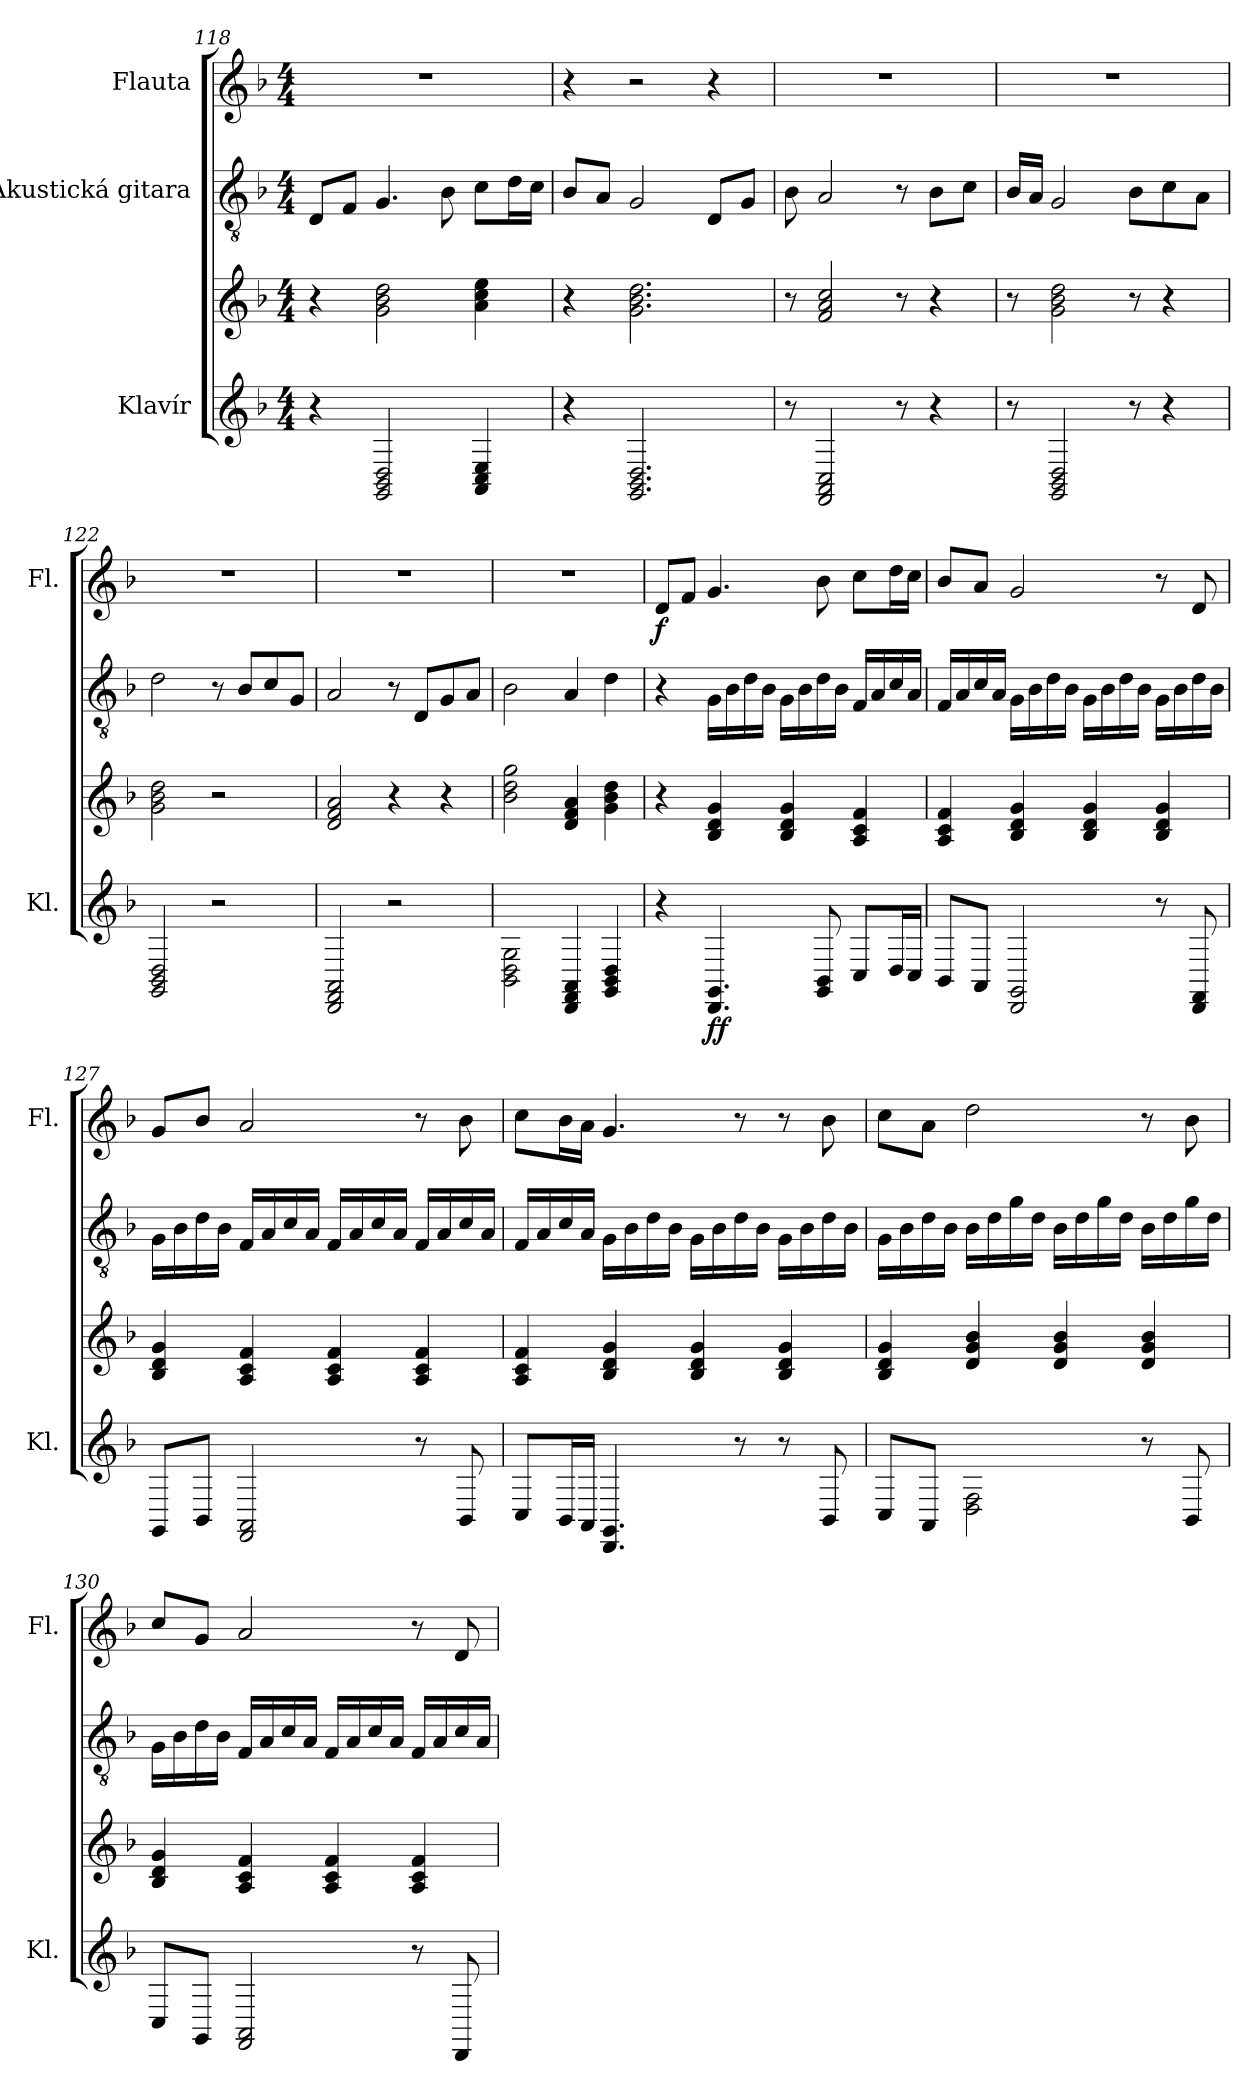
**kern	**kern	**dynam	**kern	**kern	**dynam
*part3	*part3	*part3	*part2	*part1	*part1
*staff4	*staff3	*staff3/4	*staff2	*staff1	*staff1
*I"Klavír	*	*	*I"Akustická gitara	*I"Flauta	*
*I'Kl.	*	*	*	*I'Fl.	*
!!LO:PB:g=z
*clefG2	*clefG2	*	*clefGv2	*clefG2	*
*k[b-]	*k[b-]	*	*k[b-]	*k[b-]	*
*M4/4	*M4/4	*	*M4/4	*M4/4	*
=118	=118	=118	=118	=118	=118
4r	4r	.	8D/L	1r	.
.	.	.	8F/J	.	.
2GG/ 2BB-/ 2D/	2g\ 2b-\ 2dd\	.	4.G/	.	.
.	.	.	8B-\	.	.
4AA/ 4C/ 4E/	4a\ 4cc\ 4ee\	.	8c\L	.	.
.	.	.	16d\L	.	.
.	.	.	16c\JJ	.	.
=119	=119	=119	=119	=119	=119
4r	4r	.	8B-/L	4r	.
.	.	.	8A/J	.	.
2.GG/ 2.BB-/ 2.D/	2.g\ 2.b-\ 2.dd\	.	2G/	2r	.
.	.	.	8D/L	4r	.
.	.	.	8G/J	.	.
=120	=120	=120	=120	=120	=120
8r	8r	.	8B-\	1r	.
2FF/ 2AA/ 2C/	2f/ 2a/ 2cc/	.	2A/	.	.
8r	8r	.	8r	.	.
4r	4r	.	8B-\L	.	.
.	.	.	8c\J	.	.
=121	=121	=121	=121	=121	=121
8r	8r	.	16B-/LL	1r	.
.	.	.	16A/JJ	.	.
2GG/ 2BB-/ 2D/	2g\ 2b-\ 2dd\	.	2G/	.	.
8r	8r	.	8B-\L	.	.
4r	4r	.	8c\	.	.
.	.	.	8A\J	.	.
=122	=122	=122	=122	=122	=122
2GG/ 2BB-/ 2D/	2g\ 2b-\ 2dd\	.	2d\	1r	.
2r	2r	.	8r	.	.
.	.	.	8B-/L	.	.
.	.	.	8c/	.	.
.	.	.	8G/J	.	.
=123	=123	=123	=123	=123	=123
2DD/ 2FF/ 2AA/	2d/ 2f/ 2a/	.	2A/	1r	.
2r	4r	.	8r	.	.
.	.	.	8D/L	.	.
.	4r	.	8G/	.	.
.	.	.	8A/J	.	.
=124	=124	=124	=124	=124	=124
2BB-\ 2D\ 2G\	2b-\ 2dd\ 2gg\	.	2B-\	1r	.
4DD/ 4FF/ 4AA/	4d/ 4f/ 4a/	.	4A/	.	.
4GG/ 4BB-/ 4D/	4g\ 4b-\ 4dd\	.	4d\	.	.
!!LO:LB:g=z
=125	=125	=125	=125	=125	=125
!	!	!	!	!	!LO:DY:b
4r	4r	.	4r	8d/L	f
.	.	.	.	8f/J	.
!	!	!LO:DY:b=2	!	!	!
4.DD/ 4.GG/	4B-/ 4d/ 4g/	ff	16G\LL	4.g/	.
.	.	.	16B-\	.	.
.	.	.	16d\	.	.
.	.	.	16B-\JJ	.	.
.	4B-/ 4d/ 4g/	.	16G\LL	.	.
.	.	.	16B-\	.	.
8GG/ 8BB-/	.	.	16d\	8b-\	.
.	.	.	16B-\JJ	.	.
8C/L	4A/ 4c/ 4f/	.	16F/LL	8cc\L	.
.	.	.	16A/	.	.
16D/L	.	.	16c/	16dd\L	.
16C/JJ	.	.	16A/JJ	16cc\JJ	.
=126	=126	=126	=126	=126	=126
8BB-/L	4A/ 4c/ 4f/	.	16F/LL	8b-/L	.
.	.	.	16A/	.	.
8AA/J	.	.	16c/	8a/J	.
.	.	.	16A/JJ	.	.
2DD/ 2GG/	4B-/ 4d/ 4g/	.	16G\LL	2g/	.
.	.	.	16B-\	.	.
.	.	.	16d\	.	.
.	.	.	16B-\JJ	.	.
.	4B-/ 4d/ 4g/	.	16G\LL	.	.
.	.	.	16B-\	.	.
.	.	.	16d\	.	.
.	.	.	16B-\JJ	.	.
8r	4B-/ 4d/ 4g/	.	16G\LL	8r	.
.	.	.	16B-\	.	.
8DD/ 8FF/	.	.	16d\	8d/	.
.	.	.	16B-\JJ	.	.
!!LO:LB:g=z
=127	=127	=127	=127	=127	=127
8GG/L	4B-/ 4d/ 4g/	.	16G\LL	8g/L	.
.	.	.	16B-\	.	.
8BB-/J	.	.	16d\	8b-/J	.
.	.	.	16B-\JJ	.	.
2FF/ 2AA/	4A/ 4c/ 4f/	.	16F/LL	2a/	.
.	.	.	16A/	.	.
.	.	.	16c/	.	.
.	.	.	16A/JJ	.	.
.	4A/ 4c/ 4f/	.	16F/LL	.	.
.	.	.	16A/	.	.
.	.	.	16c/	.	.
.	.	.	16A/JJ	.	.
8r	4A/ 4c/ 4f/	.	16F/LL	8r	.
.	.	.	16A/	.	.
8BB-/	.	.	16c/	8b-\	.
.	.	.	16A/JJ	.	.
=128	=128	=128	=128	=128	=128
8C/L	4A/ 4c/ 4f/	.	16F/LL	8cc\L	.
.	.	.	16A/	.	.
16BB-/L	.	.	16c/	16b-\L	.
16AA/JJ	.	.	16A/JJ	16a\JJ	.
4.DD/ 4.GG/	4B-/ 4d/ 4g/	.	16G\LL	4.g/	.
.	.	.	16B-\	.	.
.	.	.	16d\	.	.
.	.	.	16B-\JJ	.	.
.	4B-/ 4d/ 4g/	.	16G\LL	.	.
.	.	.	16B-\	.	.
8r	.	.	16d\	8r	.
.	.	.	16B-\JJ	.	.
8r	4B-/ 4d/ 4g/	.	16G\LL	8r	.
.	.	.	16B-\	.	.
8BB-/	.	.	16d\	8b-\	.
.	.	.	16B-\JJ	.	.
!!LO:PB:g=z
=129	=129	=129	=129	=129	=129
8C/L	4B-/ 4d/ 4g/	.	16G\LL	8cc\L	.
.	.	.	16B-\	.	.
8AA/J	.	.	16d\	8a\J	.
.	.	.	16B-\JJ	.	.
2D\ 2F\	4d/ 4g/ 4b-/	.	16B-\LL	2dd\	.
.	.	.	16d\	.	.
.	.	.	16g\	.	.
.	.	.	16d\JJ	.	.
.	4d/ 4g/ 4b-/	.	16B-\LL	.	.
.	.	.	16d\	.	.
.	.	.	16g\	.	.
.	.	.	16d\JJ	.	.
8r	4d/ 4g/ 4b-/	.	16B-\LL	8r	.
.	.	.	16d\	.	.
8BB-/	.	.	16g\	8b-\	.
.	.	.	16d\JJ	.	.
=130	=130	=130	=130	=130	=130
8C/L	4B-/ 4d/ 4g/	.	16G\LL	8cc/L	.
.	.	.	16B-\	.	.
8GG/J	.	.	16d\	8g/J	.
.	.	.	16B-\JJ	.	.
2FF/ 2AA/	4A/ 4c/ 4f/	.	16F/LL	2a/	.
.	.	.	16A/	.	.
.	.	.	16c/	.	.
.	.	.	16A/JJ	.	.
.	4A/ 4c/ 4f/	.	16F/LL	.	.
.	.	.	16A/	.	.
.	.	.	16c/	.	.
.	.	.	16A/JJ	.	.
8r	4A/ 4c/ 4f/	.	16F/LL	8r	.
.	.	.	16A/	.	.
8DD/	.	.	16c/	8d/	.
.	.	.	16A/JJ	.	.
=	=	=	=	=	=
*-	*-	*-	*-	*-	*-
